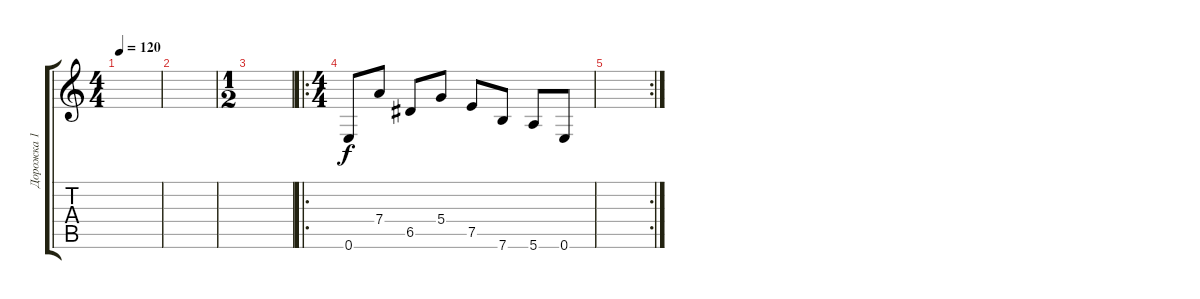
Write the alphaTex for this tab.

\track ("Дорожка 1" "Дорожка 1") {instrument distortionguitar}
\staff {score tabs}
\tuning (E4 B3 G3 D3 A2 E2) {hide}
\ts (4 4)
\tempo 120
\clef g2
\ks c
|
|
\ts (1 2)
|
\ro
\ts (4 4)
0.6.8 7.4.8 6.5.8 5.4.8 7.5.8 7.6.8 5.6.8 0.6.8 |
\rc 2
